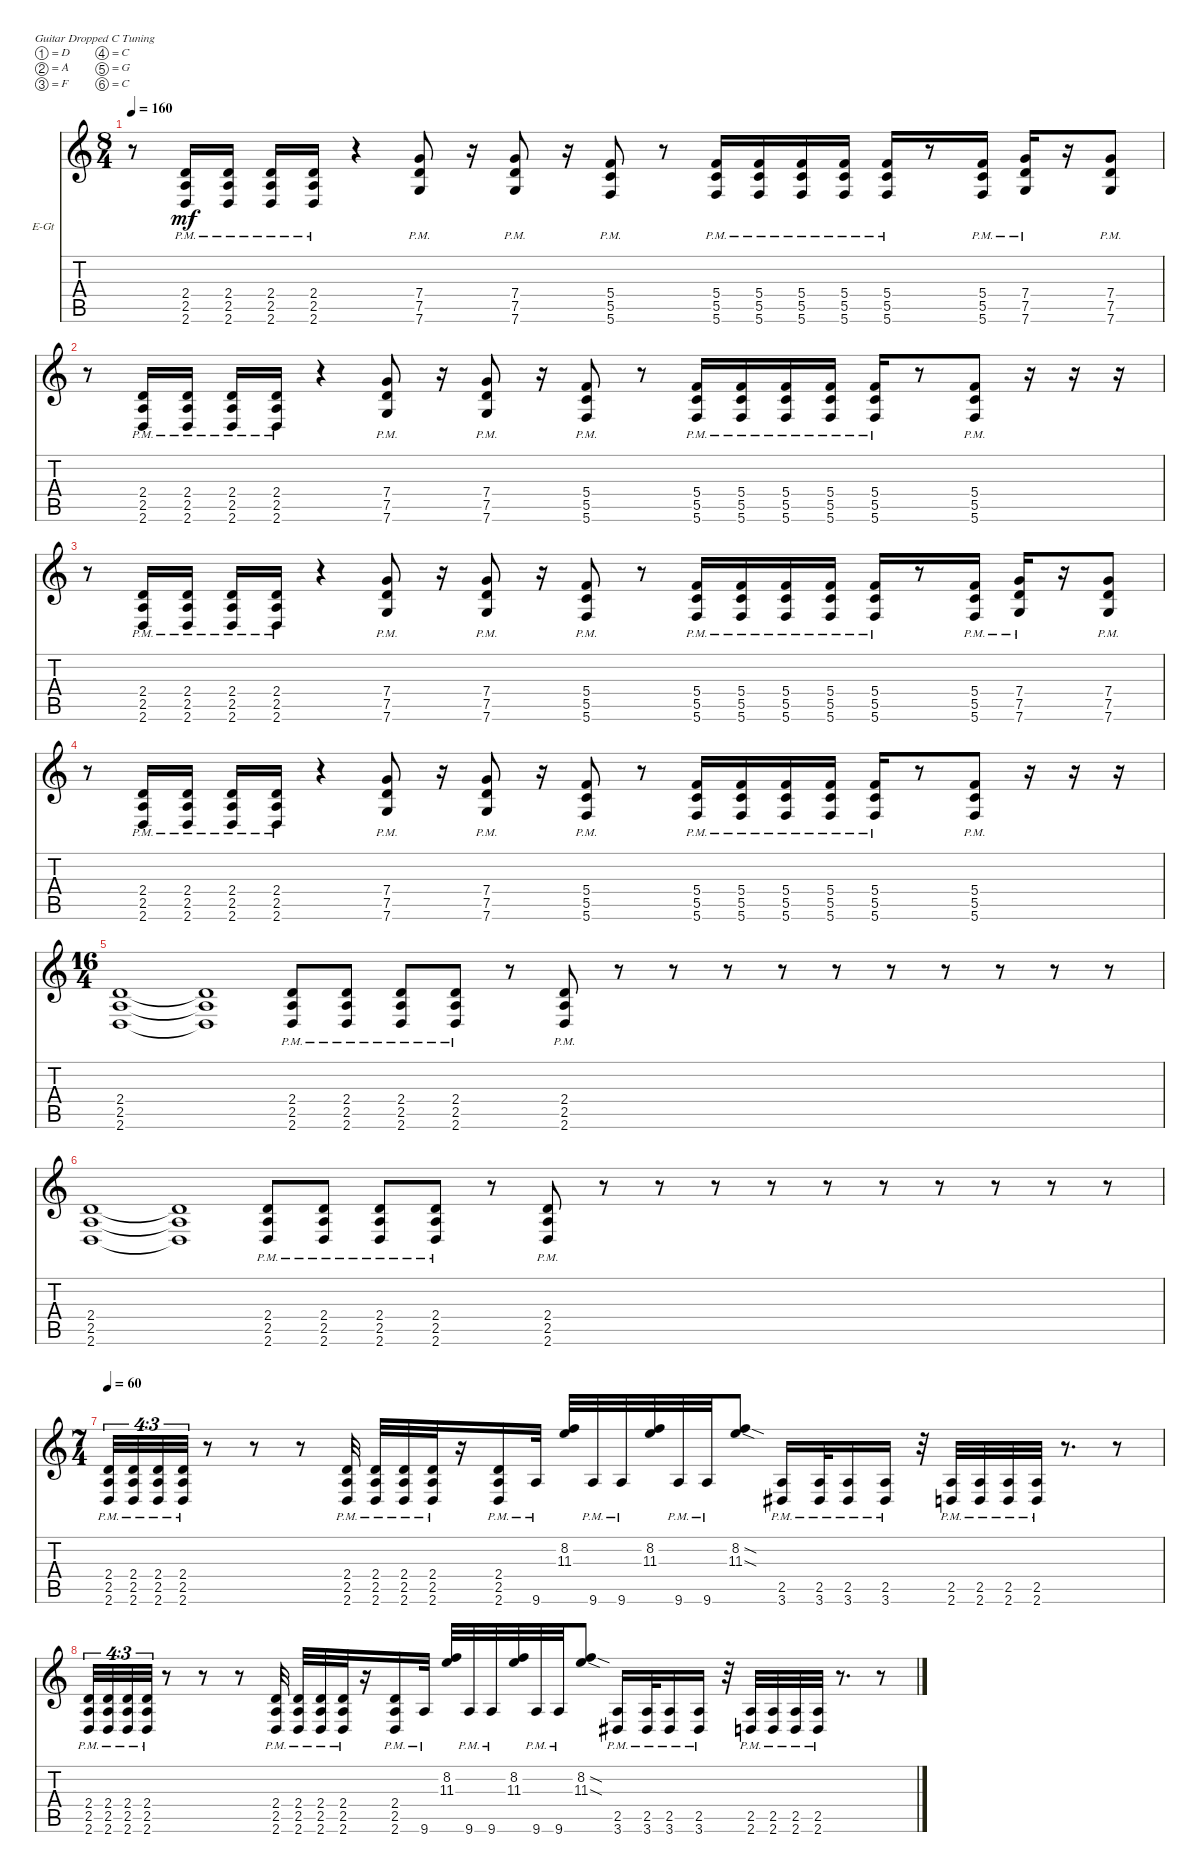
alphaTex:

\defaultSystemsLayout 4
\bracketExtendMode nobrackets
\firstSystemTrackNameOrientation horizontal
\otherSystemsTrackNameOrientation horizontal
\track ("Rhythm Guitar" "E-Gt") {instrument distortionguitar}
\staff {score tabs}
\tuning (D4 A3 F3 C3 G2 C2)
\ts (8 4)
\tempo 160
\clef g2
\ks c
r.8{dy mf} (2.6{pm} 2.5{pm} 2.4{pm}).16 (2.6{pm} 2.4{pm} 2.5{pm}).16 (2.6{pm} 2.5{pm} 2.4{pm}).16 (2.6{pm} 2.4{pm} 2.5{pm}).16 r.4 (7.6{pm} 7.5{pm} 7.4{pm}).8 r.16 (7.6{pm} 7.5{pm} 7.4{pm}).8 r.16 (5.6{pm} 5.5{pm} 5.4{pm}).8 r.8 (5.6{pm} 5.5{pm} 5.4{pm}).16 (5.6{pm} 5.4{pm} 5.5{pm}).16 (5.6{pm} 5.5{pm} 5.4{pm}).16 (5.6{pm} 5.4{pm} 5.5{pm}).16 (5.6{pm} 5.5{pm} 5.4{pm}).16 r.8 (5.6{pm} 5.5{pm} 5.4{pm}).16 (7.6{pm} 7.5{pm} 7.4{pm}).16 r.16 (7.6{pm} 7.5{pm} 7.4{pm}).8 |
r.8 (2.6{pm} 2.5{pm} 2.4{pm}).16 (2.6{pm} 2.4{pm} 2.5{pm}).16 (2.6{pm} 2.5{pm} 2.4{pm}).16 (2.6{pm} 2.4{pm} 2.5{pm}).16 r.4 (7.6{pm} 7.5{pm} 7.4{pm}).8 r.16 (7.6{pm} 7.5{pm} 7.4{pm}).8 r.16 (5.6{pm} 5.5{pm} 5.4{pm}).8 r.8 (5.6{pm} 5.5{pm} 5.4{pm}).16 (5.6{pm} 5.4{pm} 5.5{pm}).16 (5.6{pm} 5.5{pm} 5.4{pm}).16 (5.6{pm} 5.4{pm} 5.5{pm}).16 (5.6{pm} 5.5{pm} 5.4{pm}).16 r.8 (5.6{pm} 5.5{pm} 5.4{pm}).8 r.16 r.16 r.16 |
r.8 (2.6{pm} 2.5{pm} 2.4{pm}).16 (2.6{pm} 2.4{pm} 2.5{pm}).16 (2.6{pm} 2.5{pm} 2.4{pm}).16 (2.6{pm} 2.4{pm} 2.5{pm}).16 r.4 (7.6{pm} 7.5{pm} 7.4{pm}).8 r.16 (7.6{pm} 7.5{pm} 7.4{pm}).8 r.16 (5.6{pm} 5.5{pm} 5.4{pm}).8 r.8 (5.6{pm} 5.5{pm} 5.4{pm}).16 (5.6{pm} 5.4{pm} 5.5{pm}).16 (5.6{pm} 5.5{pm} 5.4{pm}).16 (5.6{pm} 5.4{pm} 5.5{pm}).16 (5.6{pm} 5.5{pm} 5.4{pm}).16 r.8 (5.6{pm} 5.5{pm} 5.4{pm}).16 (7.6{pm} 7.5{pm} 7.4{pm}).16 r.16 (7.6{pm} 7.5{pm} 7.4{pm}).8 |
r.8 (2.6{pm} 2.5{pm} 2.4{pm}).16 (2.6{pm} 2.4{pm} 2.5{pm}).16 (2.6{pm} 2.5{pm} 2.4{pm}).16 (2.6{pm} 2.4{pm} 2.5{pm}).16 r.4 (7.6{pm} 7.5{pm} 7.4{pm}).8 r.16 (7.6{pm} 7.5{pm} 7.4{pm}).8 r.16 (5.6{pm} 5.5{pm} 5.4{pm}).8 r.8 (5.6{pm} 5.5{pm} 5.4{pm}).16 (5.6{pm} 5.4{pm} 5.5{pm}).16 (5.6{pm} 5.5{pm} 5.4{pm}).16 (5.6{pm} 5.4{pm} 5.5{pm}).16 (5.6{pm} 5.5{pm} 5.4{pm}).16 r.8 (5.6{pm} 5.5{pm} 5.4{pm}).8 r.16 r.16 r.16 |
\ts (16 4)
(2.6 2.5 2.4).1 (2.6{t} 2.5{t} 2.4{t}).1 (2.6{pm} 2.5{pm} 2.4{pm}).8 (2.4{pm} 2.5{pm} 2.6{pm}).8 (2.4{pm} 2.5{pm} 2.6{pm}).8 (2.4{pm} 2.5{pm} 2.6{pm}).8 r.8 (2.4{pm} 2.5{pm} 2.6{pm}).8 r.8 r.8 r.8 r.8 r.8 r.8 r.8 r.8 r.8 r.8 |
(2.6 2.5 2.4).1 (2.6{t} 2.5{t} 2.4{t}).1 (2.6{pm} 2.5{pm} 2.4{pm}).8 (2.4{pm} 2.5{pm} 2.6{pm}).8 (2.4{pm} 2.5{pm} 2.6{pm}).8 (2.4{pm} 2.5{pm} 2.6{pm}).8 r.8 (2.4{pm} 2.5{pm} 2.6{pm}).8 r.8 r.8 r.8 r.8 r.8 r.8 r.8 r.8 r.8 r.8 |
\ts (7 4)
\tempo 60
(2.6{pm} 2.4{pm} 2.5{pm}).32{tu (4 3)} (2.6{pm} 2.5{pm} 2.4{pm}).32{tu (4 3)} (2.6{pm} 2.4{pm} 2.5{pm}).32{tu (4 3)} (2.6{pm} 2.5{pm} 2.4{pm}).32{tu (4 3)} r.8 r.8 r.8 (2.6{pm} 2.4{pm} 2.5{pm}).32 (2.6{pm} 2.5{pm} 2.4{pm}).32 (2.6{pm} 2.4{pm} 2.5{pm}).32 (2.6{pm} 2.5{pm} 2.4{pm}).32 r.16 (2.6{pm} 2.5{pm} 2.4{pm}).16 9.6{pm}.32 (8.2 11.3).32 9.6{pm}.32 9.6{pm}.32 (8.2 11.3).32 9.6{pm}.32 9.6{pm}.32 (8.2{sod} 11.3{sod}).8 (3.6{pm} 2.5{pm}).16 (3.6{pm} 2.5{pm}).32 (3.6{pm} 2.5{pm}).16 (3.6{pm} 2.5{pm}).16 r.32 (2.6{pm} 2.5{pm}).32 (2.6{pm} 2.5{pm}).32 (2.6{pm} 2.5{pm}).32 (2.6{pm} 2.5{pm}).32 r.8{d} r.8 |
(2.6{pm} 2.4{pm} 2.5{pm}).32{tu (4 3)} (2.6{pm} 2.5{pm} 2.4{pm}).32{tu (4 3)} (2.6{pm} 2.4{pm} 2.5{pm}).32{tu (4 3)} (2.6{pm} 2.5{pm} 2.4{pm}).32{tu (4 3)} r.8 r.8 r.8 (2.6{pm} 2.4{pm} 2.5{pm}).32 (2.6{pm} 2.5{pm} 2.4{pm}).32 (2.6{pm} 2.4{pm} 2.5{pm}).32 (2.6{pm} 2.5{pm} 2.4{pm}).32 r.16 (2.6{pm} 2.5{pm} 2.4{pm}).16 9.6{pm}.32 (8.2 11.3).32 9.6{pm}.32 9.6{pm}.32 (8.2 11.3).32 9.6{pm}.32 9.6{pm}.32 (8.2{sod} 11.3{sod}).8 (3.6{pm} 2.5{pm}).16 (3.6{pm} 2.5{pm}).32 (3.6{pm} 2.5{pm}).16 (3.6{pm} 2.5{pm}).16 r.32 (2.6{pm} 2.5{pm}).32 (2.6{pm} 2.5{pm}).32 (2.6{pm} 2.5{pm}).32 (2.6{pm} 2.5{pm}).32 r.8{d} r.8
